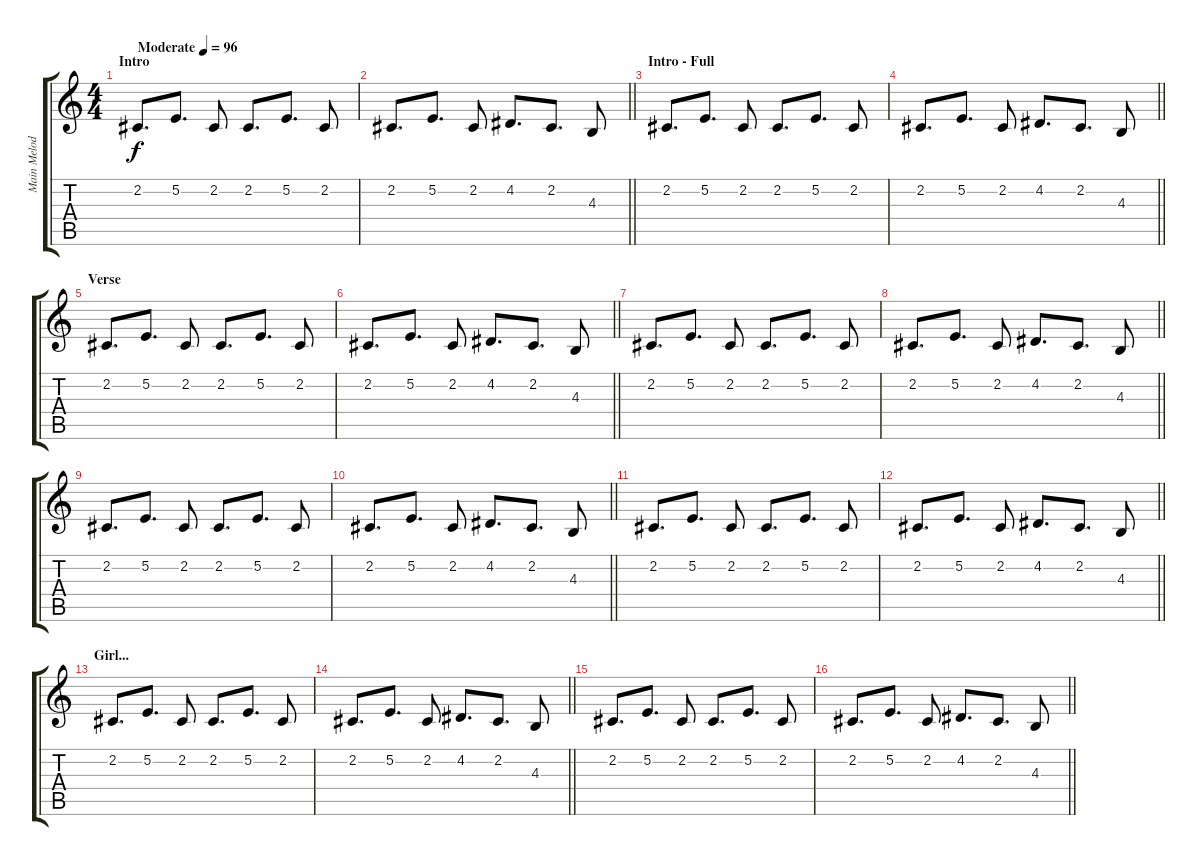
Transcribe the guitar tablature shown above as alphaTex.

\track ("Main Melody" "Main Melod") {instrument pad1newage}
\staff {score tabs}
\tuning (E4 B3 G3 D3 A2 E2) {hide}
\ts (4 4)
\section ("" "Intro")
\tempo (96 "Moderate")
\clef g2
\ks c
2.2.8{d dy f instrument pad1newage} 5.2.8{d} 2.2.8 2.2.8{d} 5.2.8{d} 2.2.8 |
\barLineRight lightlight
2.2.8{d} 5.2.8{d} 2.2.8 4.2.8{d} 2.2.8{d} 4.3.8 |
\section ("" "Intro - Full")
2.2.8{d} 5.2.8{d} 2.2.8 2.2.8{d} 5.2.8{d} 2.2.8 |
\barLineRight lightlight
2.2.8{d} 5.2.8{d} 2.2.8 4.2.8{d} 2.2.8{d} 4.3.8 |
\section ("" "Verse")
2.2.8{d} 5.2.8{d} 2.2.8 2.2.8{d} 5.2.8{d} 2.2.8 |
\barLineRight lightlight
2.2.8{d} 5.2.8{d} 2.2.8 4.2.8{d} 2.2.8{d} 4.3.8 |
2.2.8{d} 5.2.8{d} 2.2.8 2.2.8{d} 5.2.8{d} 2.2.8 |
\barLineRight lightlight
2.2.8{d} 5.2.8{d} 2.2.8 4.2.8{d} 2.2.8{d} 4.3.8 |
2.2.8{d} 5.2.8{d} 2.2.8 2.2.8{d} 5.2.8{d} 2.2.8 |
\barLineRight lightlight
2.2.8{d} 5.2.8{d} 2.2.8 4.2.8{d} 2.2.8{d} 4.3.8 |
2.2.8{d} 5.2.8{d} 2.2.8 2.2.8{d} 5.2.8{d} 2.2.8 |
\barLineRight lightlight
2.2.8{d} 5.2.8{d} 2.2.8 4.2.8{d} 2.2.8{d} 4.3.8 |
\section ("" "Girl...")
2.2.8{d} 5.2.8{d} 2.2.8 2.2.8{d} 5.2.8{d} 2.2.8 |
\barLineRight lightlight
2.2.8{d} 5.2.8{d} 2.2.8 4.2.8{d} 2.2.8{d} 4.3.8 |
2.2.8{d} 5.2.8{d} 2.2.8 2.2.8{d} 5.2.8{d} 2.2.8 |
\barLineRight lightlight
2.2.8{d} 5.2.8{d} 2.2.8 4.2.8{d} 2.2.8{d} 4.3.8
